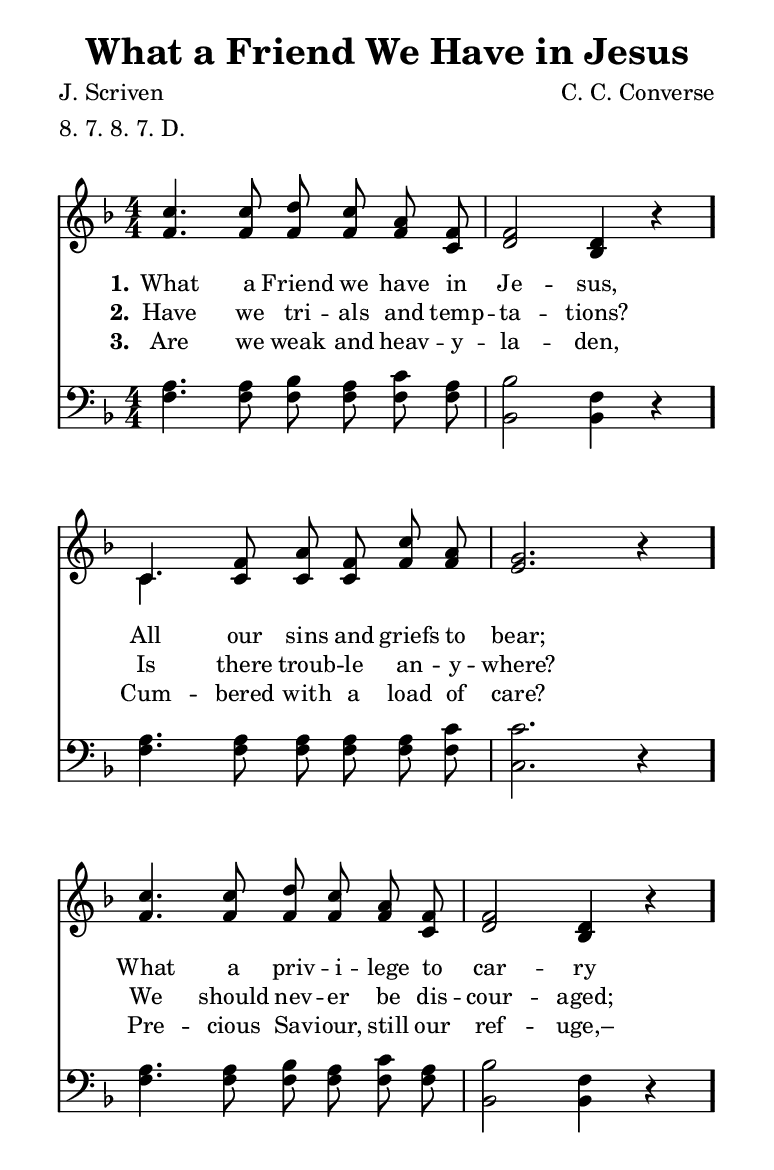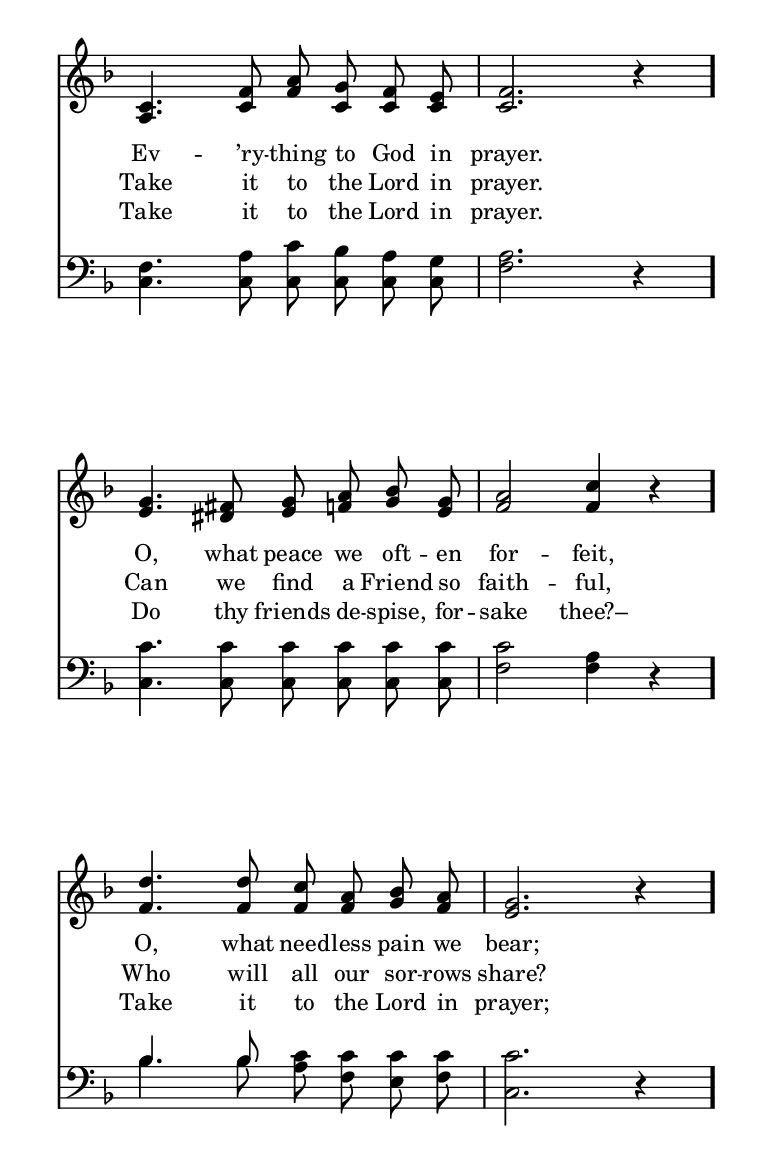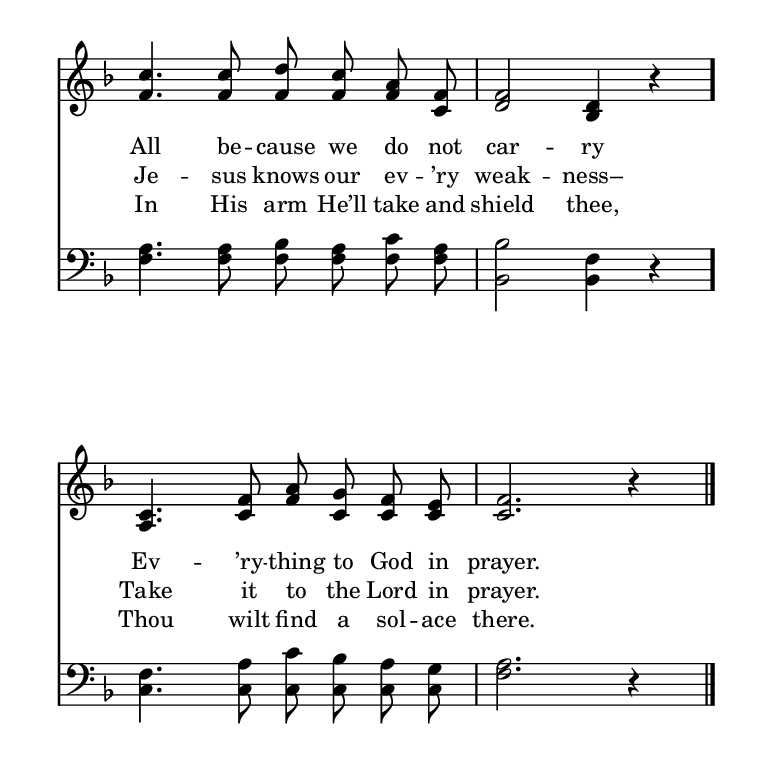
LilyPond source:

\include "common/global.ily"
\paper {
  \include "common/paper.ily"
}

\header{
  hymnnumber = "282"
  title = "What a Friend We Have in Jesus"
  tunename = "Scriven"
  meter = "8. 7. 8. 7. D."
  poet = "J. Scriven"
  composer = "C. C. Converse"
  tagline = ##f
}

global = {
  \include "common/overrides.ily"
  \override Staff.TimeSignature.style = #'numbered
  \time 4/4
  \override Score.MetronomeMark.transparent = ##t % hide all fermata changes too
  \tempo 4=80
  \key f \major
  \autoBeamOff
}

patternA = { c4. c8 c c c c | c2 c4 c4 }
patternB = { c4. c8 c c c c | c2. c4 }

notesSoprano = {
\global
\relative c'' {

  \changePitch \patternA { c c d c a f | f d r }
  \changePitch \patternB { c f a f c' a | g r }
  \changePitch \patternA { c c d c a f | f d r }
  \changePitch \patternB { c f a g f e | f r }
  \changePitch \patternA { g fis g a bes g | a c r }
  \changePitch \patternB { d d c a bes a | g r }
  \changePitch \patternA { c c d c a f | f d r }
  \changePitch \patternB { c f a g f e | f r }

  \bar "|."

}
}

notesAlto = {
\global
\relative e' {

  \changePitch \patternA { f f f f f c | d bes r }
  \changePitch \patternB { c c c c f f | e r }
  \changePitch \patternA { f f f f f c | d bes r }
  \changePitch \patternB { a c f c c c | c r }
  \changePitch \patternA { e dis e f g e | f f r }
  \changePitch \patternB { f f f f g f | e r }
  \changePitch \patternA { f f f f f c | d bes r }
  \changePitch \patternB { a c f c c c | c r }

}
}

notesTenor = {
\global
\relative a {

  \changePitch \patternA { a a bes a c a | bes f r }
  \changePitch \patternB { a a a a a c | c r }
  \changePitch \patternA { a a bes a c a | bes f r }
  \changePitch \patternB { f a c bes a g | a r }
  \changePitch \patternA { c c c c c c | c a r }
  \changePitch \patternB { bes bes c c c c | c r }
  \changePitch \patternA { a a bes a c a | bes f r }
  \changePitch \patternB { f a c bes a g | a r }

}
}

notesBass = {
\global
\relative f {

  \changePitch \patternA { f f f f f f | bes, bes r }
  \changePitch \patternB { f' f f f f f | c r }
  \changePitch \patternA { f f f f f f | bes, bes r }
  \changePitch \patternB { c c c c c c | f r }
  \changePitch \patternA { c c c c c c | f f r }
  \changePitch \patternB { bes bes a f e f | c r }
  \changePitch \patternA { f f f f f f | bes, bes r }
  \changePitch \patternB { c c c c c c | f r }

}
}

wordsA = \lyricmode {
\set stanza = "1."

What a Friend we have in Je -- sus, \bar "."
All our sins and griefs to bear; \bar "."
What a priv -- i -- lege to car -- ry \bar "."
Ev -- ’ry -- thing to God in prayer. \bar "."
O, what peace we oft -- en for -- feit, \bar "."
O, what need -- less pain we bear; \bar "."
All be -- cause we do not car -- ry \bar "."
Ev -- ’ry -- thing to God in prayer. \bar "."

}

wordsB = \lyricmode {
\set stanza = "2."

Have we tri -- als and temp -- ta -- tions?
Is there troub -- le an -- y -- where?
We should nev -- er be dis -- cour -- aged;
Take it to the Lord in prayer.
Can we find a Friend so faith -- ful,
Who will all our sor -- rows share?
Je -- sus knows our ev -- ’ry weak -- ness–
Take it to the Lord in prayer.

}

wordsC = \lyricmode {
\set stanza = "3."

Are we weak and heav -- y -- la -- den,
Cum -- bered with a load of care?
Pre -- cious Sav -- iour, still our ref -- uge,–
Take it to the Lord in prayer.
Do thy friends de -- spise, for -- sake thee?–
Take it to the Lord in prayer;
In His arm He’ll take and shield thee,
Thou wilt find a sol -- ace there.

}

\score {
  \context ChoirStaff <<
    \context Staff = upper <<
      \set Staff.autoBeaming = ##f
      \set ChoirStaff.systemStartDelimiter = #'SystemStartBar
      \set ChoirStaff.printPartCombineTexts = ##f
      \partcombine #'(2 . 9) \notesSoprano \notesAlto
      \context NullVoice = sopranos { \voiceOne << \notesSoprano >> }
      \context NullVoice = altos { \voiceTwo << \notesAlto >> }
      \context Lyrics = one   \lyricsto sopranos \wordsA
      \context Lyrics = two   \lyricsto sopranos \wordsB
      \context Lyrics = three \lyricsto sopranos \wordsC
    >>
    \context Staff = men <<
      \clef bass
      \set ChoirStaff.printPartCombineTexts = ##f
      \partcombine #'(2 . 9) \notesTenor \notesBass
      \context NullVoice = tenors { \voiceOne << \notesTenor >> }
      \context NullVoice = basses { \voiceTwo << \notesBass >> }
    >>
  >>
  \layout {
    \include "common/layout.ily"
  }
  \midi{
    \include "common/midi.ily"
  }
}

\version "2.19.49"  % necessary for upgrading to future LilyPond versions.

% vi:set et ts=2 sw=2 ai nocindent syntax=lilypond:
